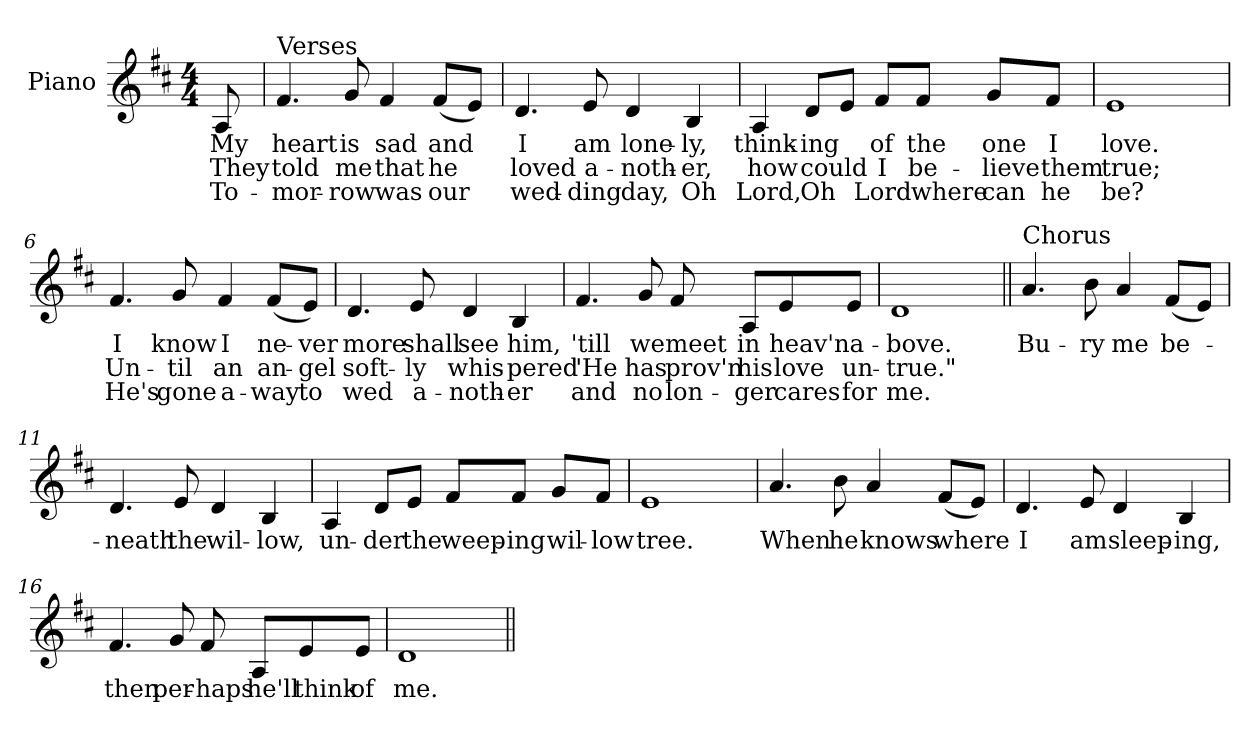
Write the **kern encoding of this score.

**kern	**text	**text	**text
*part1	*part1	*part1	*part1
*staff1	*staff1	*staff1	*staff1
*I"Piano	*	*	*
*I'Pno	*	*	*
*clefG2	*	*	*
*k[f#c#]	*	*	*
*D:	*	*	*
*M4/4	*	*	*
=1	=1	=1	=1
!	!LO:LY:b	!LO:LY:b	!LO:LY:b
8A/	My	They	To-
=2	=2	=2	=2
!LO:TX:a:t=Verses	!	!	!
!	!LO:LY:b	!LO:LY:b	!LO:LY:b
4.f#/	heart	told	-mor-
!	!LO:LY:b	!LO:LY:b	!LO:LY:b
8g/	is	me	-row
!	!LO:LY:b	!LO:LY:b	!LO:LY:b
4f#/	sad	that	was
!	!LO:LY:b	!LO:LY:b	!LO:LY:b
(<8f#/L	and	he	our
8e/J)	.	.	.
=3	=3	=3	=3
!	!LO:LY:b	!LO:LY:b	!LO:LY:b
4.d/	I	loved	wed-
!	!LO:LY:b	!LO:LY:b	!LO:LY:b
8e/	am	a-	-ding
!	!LO:LY:b	!LO:LY:b	!LO:LY:b
4d/	lone-	-noth-	day,
!	!LO:LY:b	!LO:LY:b	!LO:LY:b
4B/	-ly,	-er,	Oh
=4	=4	=4	=4
!	!LO:LY:b	!LO:LY:b	!LO:LY:b
4A/	think-	how	Lord,
!	!LO:LY:b	!LO:LY:b	!LO:LY:b
8d/L	-ing	could	Oh
8e/J	.	.	.
!	!LO:LY:b	!LO:LY:b	!LO:LY:b
8f#/L	of	I	Lord
!	!LO:LY:b	!LO:LY:b	!LO:LY:b
8f#/J	the	be-	where
!	!LO:LY:b	!LO:LY:b	!LO:LY:b
8g/L	one	-lieve	can
!	!LO:LY:b	!LO:LY:b	!LO:LY:b
8f#/J	I	them	he
=5	=5	=5	=5
!	!LO:LY:b	!LO:LY:b	!LO:LY:b
1e	love.	true;	be?
=6	=6	=6	=6
!	!LO:LY:b	!LO:LY:b	!LO:LY:b
4.f#/	I	Un-	He's
!	!LO:LY:b	!LO:LY:b	!LO:LY:b
8g/	know	-til	gone
!	!LO:LY:b	!LO:LY:b	!LO:LY:b
4f#/	I	an	a-
!	!LO:LY:b	!LO:LY:b	!LO:LY:b
(<8f#/L	ne-	an-	-way
!	!LO:LY:b	!LO:LY:b	!LO:LY:b
8e/J)	-ver	-gel	to
!!LO:LB:g=z
=7	=7	=7	=7
!	!LO:LY:b	!LO:LY:b	!LO:LY:b
4.d/	more	soft-	wed
!	!LO:LY:b	!LO:LY:b	!LO:LY:b
8e/	shall	-ly	a-
!	!LO:LY:b	!LO:LY:b	!LO:LY:b
4d/	see	whis-	-noth-
!	!LO:LY:b	!LO:LY:b	!LO:LY:b
4B/	him,	-pered	-er
=8	=8	=8	=8
!	!LO:LY:b	!LO:LY:b	!LO:LY:b
4.f#/	'till	"He	and
!	!LO:LY:b	!LO:LY:b	!LO:LY:b
8g/	we	has	no
!	!LO:LY:b	!LO:LY:b	!LO:LY:b
8f#/	meet	prov'n	lon-
!	!LO:LY:b	!LO:LY:b	!LO:LY:b
8A/L	in	his	-ger
!	!LO:LY:b	!LO:LY:b	!LO:LY:b
8e/	heav'n	love	cares
!	!LO:LY:b	!LO:LY:b	!LO:LY:b
8e/J	a-	un-	for
=9	=9	=9	=9
!	!LO:LY:b	!LO:LY:b	!LO:LY:b
1d	-bove.	-true."	me.
=10||	=10||	=10||	=10||
!LO:TX:a:t=Chorus	!	!	!
!	!LO:LY:b	!	!
4.a/	Bu-	.	.
!	!LO:LY:b	!	!
8b\	-ry	.	.
!	!LO:LY:b	!	!
4a/	me	.	.
!	!LO:LY:b	!	!
(<8f#/L	be-	.	.
8e/J)	.	.	.
=11	=11	=11	=11
!	!LO:LY:b	!	!
4.d/	-neath	.	.
!	!LO:LY:b	!	!
8e/	the	.	.
!	!LO:LY:b	!	!
4d/	wil-	.	.
!	!LO:LY:b	!	!
4B/	-low,	.	.
!!LO:LB:g=z
=12	=12	=12	=12
!	!LO:LY:b	!	!
4A/	un-	.	.
!	!LO:LY:b	!	!
8d/L	-der	.	.
!	!LO:LY:b	!	!
8e/J	the	.	.
!	!LO:LY:b	!	!
8f#/L	weep-	.	.
!	!LO:LY:b	!	!
8f#/J	-ing	.	.
!	!LO:LY:b	!	!
8g/L	wil-	.	.
!	!LO:LY:b	!	!
8f#/J	-low	.	.
=13	=13	=13	=13
!	!LO:LY:b	!	!
1e	tree.	.	.
=14	=14	=14	=14
!	!LO:LY:b	!	!
4.a/	When	.	.
!	!LO:LY:b	!	!
8b\	he	.	.
!	!LO:LY:b	!	!
4a/	knows	.	.
!	!LO:LY:b	!	!
(<8f#/L	where	.	.
8e/J)	.	.	.
=15	=15	=15	=15
!	!LO:LY:b	!	!
4.d/	I	.	.
!	!LO:LY:b	!	!
8e/	am	.	.
!	!LO:LY:b	!	!
4d/	sleep-	.	.
!	!LO:LY:b	!	!
4B/	-ing,	.	.
=16	=16	=16	=16
!	!LO:LY:b	!	!
4.f#/	then	.	.
!	!LO:LY:b	!	!
8g/	per-	.	.
!	!LO:LY:b	!	!
8f#/	-haps	.	.
!	!LO:LY:b	!	!
8A/L	he'll	.	.
!	!LO:LY:b	!	!
8e/	think	.	.
!	!LO:LY:b	!	!
8e/J	of	.	.
=17	=17	=17	=17
!	!LO:LY:b	!	!
1d	me.	.	.
=||	=||	=||	=||
*-	*-	*-	*-
